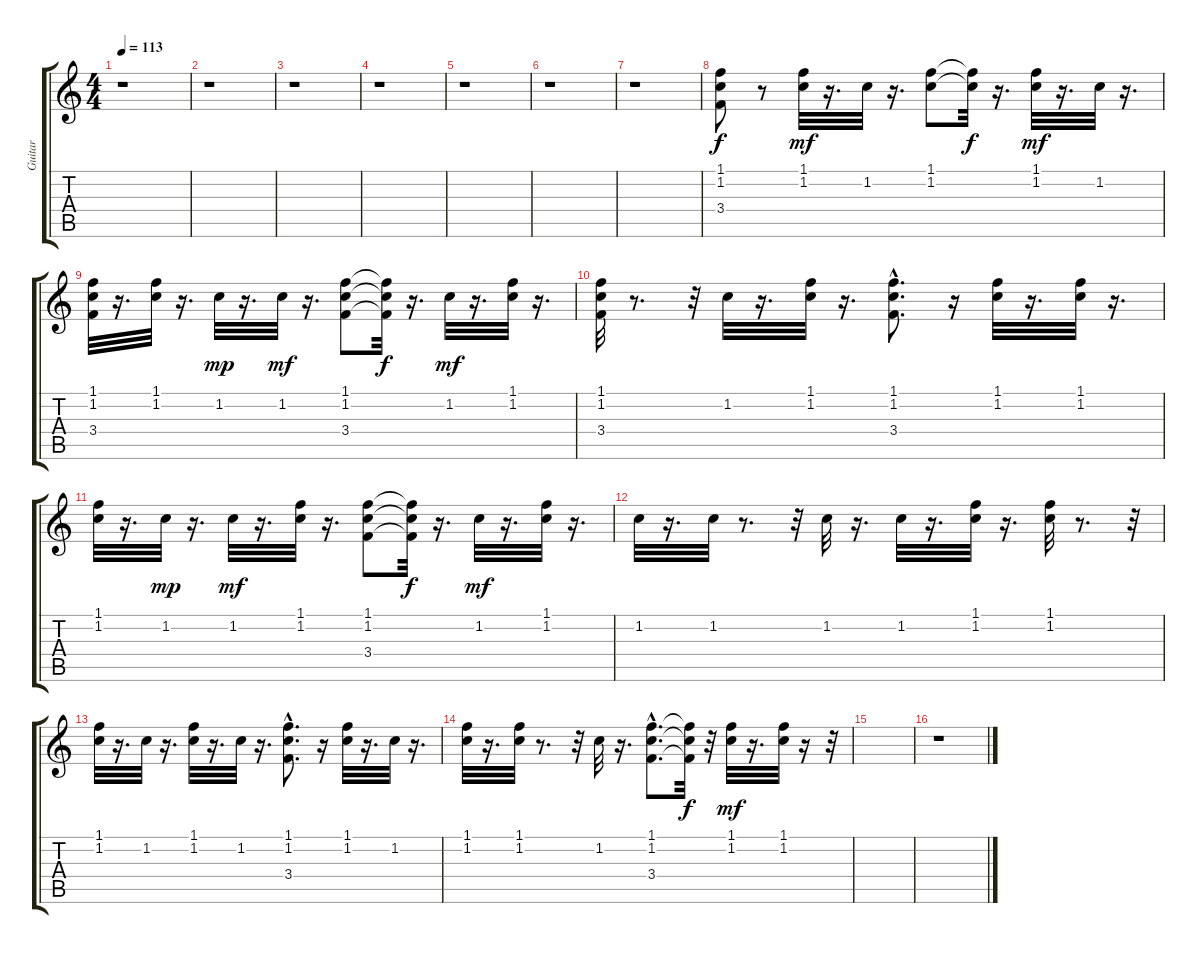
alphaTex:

\track ("Guitar" "Guitar") {instrument electricguitarclean}
\staff {score tabs}
\tuning (E4 B3 G3 D3 A2 E2) {hide}
\ts (4 4)
\tempo 113
\clef g2
\ks c
r.1{dy ff} |
r.1 |
r.1 |
r.1 |
r.1 |
r.1 |
r.1 |
(1.1 1.2 3.4).8{dy f instrument distortionguitar} r.8 (1.1 1.2).32{dy mf} r.16{d} 1.2.32 r.16{d} (1.1 1.2).8 (1.1{t} 1.2{t}).32{dy f} r.16{d} (1.1 1.2).32{dy mf} r.16{d} 1.2.32 r.16{d} |
(1.1 1.2 3.4).32 r.16{d} (1.1 1.2).32 r.16{d} 1.2.32{dy mp} r.16{d} 1.2.32{dy mf} r.16{d} (1.1 1.2 3.4).8 (1.1{t} 1.2{t} 3.4{t}).32{dy f} r.16{d} 1.2.32{dy mf} r.16{d} (1.1 1.2).32 r.16{d} |
(1.1 1.2 3.4).32 r.8{d} r.32 1.2.32 r.16{d} (1.1 1.2).32 r.16{d} (1.1{hac} 1.2{hac} 3.4{hac}).8{d} r.16 (1.1 1.2).32 r.16{d} (1.1 1.2).32 r.16{d} |
(1.1 1.2).32 r.16{d} 1.2.32{dy mp} r.16{d} 1.2.32{dy mf} r.16{d} (1.1 1.2).32 r.16{d} (1.1 1.2 3.4).8 (1.1{t} 1.2{t} 3.4{t}).32{dy f} r.16{d} 1.2.32{dy mf} r.16{d} (1.1 1.2).32 r.16{d} |
1.2.32 r.16{d} 1.2.32 r.8{d} r.32 1.2.32 r.16{d} 1.2.32 r.16{d} (1.1 1.2).32 r.16{d} (1.1 1.2).32 r.8{d} r.32 |
(1.1 1.2).32 r.16{d} 1.2.32 r.16{d} (1.1 1.2).32 r.16{d} 1.2.32 r.16{d} (1.1{hac} 1.2{hac} 3.4{hac}).8{d} r.16 (1.1 1.2).32 r.16{d} 1.2.32 r.16{d} |
(1.1 1.2).32 r.16{d} (1.1 1.2).32 r.8{d} r.32 1.2.32 r.16{d} (1.1{hac} 1.2{hac} 3.4{hac}).8{d} (1.1{t} 1.2{t} 3.4{t}).32{dy f} r.32 (1.1 1.2).32{dy mf} r.16{d} (1.1 1.2).32 r.16 r.32 |
|
r.1
